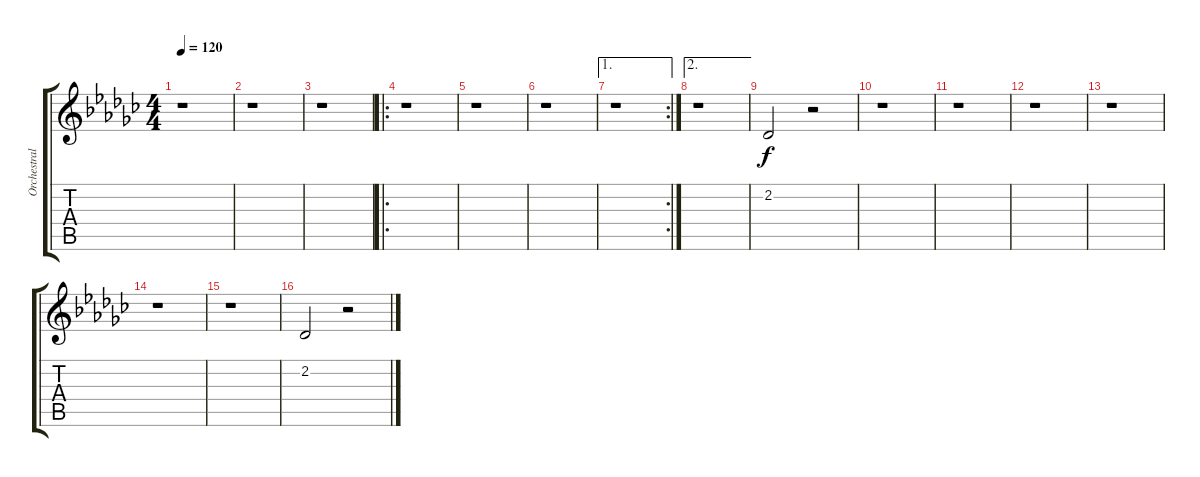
\track ("Orchestral" "Orchestral") {instrument frenchhorn}
\staff {score tabs}
\tuning (E4 B3 G3 D3 A2 E2) {hide}
\ts (4 4)
\tempo 120
\clef g2
\ks gb
r.1{dy f} |
r.1 |
r.1 |
\ro
r.1 |
r.1 |
r.1 |
\ae 1
\rc 2
r.1 |
\ae 2
r.1 |
2.2.2 r.2 |
r.1 |
r.1 |
r.1 |
r.1 |
r.1 |
r.1 |
2.2.2 r.2
